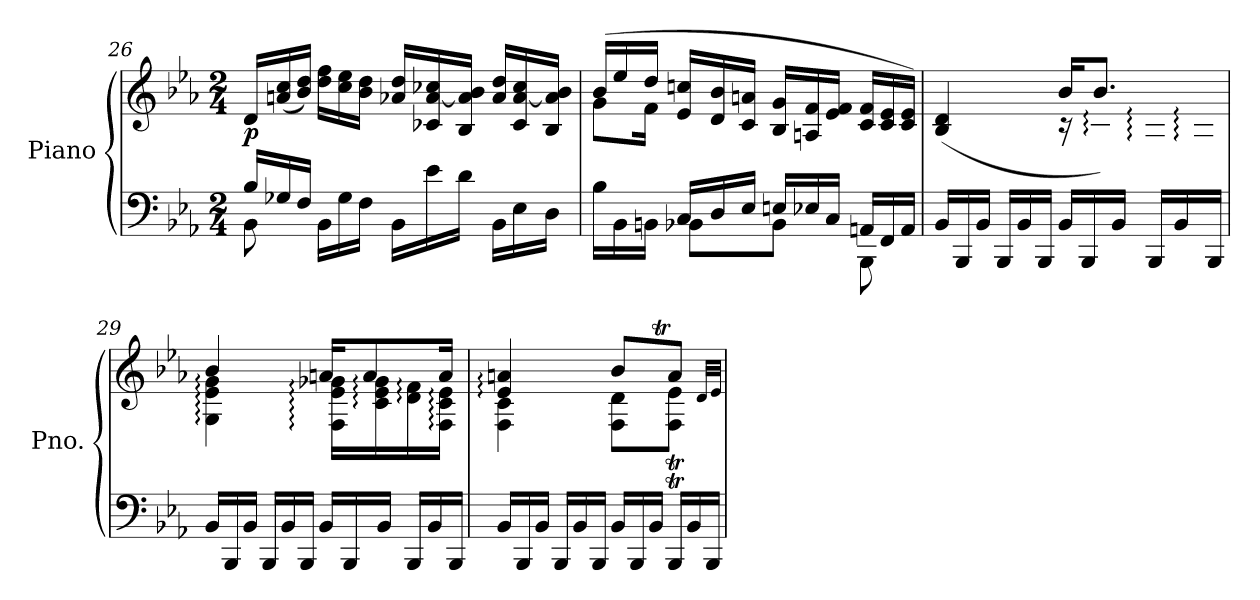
**kern	**kern	**dynam
*part1	*part1	*part1
*staff2	*staff1	*staff1/2
*I"Piano	*	*
*I'Pno.	*	*
*clefF4	*clefG2	*
*k[b-e-a-]	*k[b-e-a-]	*
*M2/4	*M2/4	*
*Xtuplet	*Xtuplet	*
=26	=26	=26
*^	*	*
!	!	!	!LO:DY:b
24B-/LL	8BB-\	24d/LL	p
24G-X/	.	(<24an/ 24cc/	.
24F/JJ	.	24b-/ 24dd/JJ)	.
24BB-\LL	8ryy	24dd\ 24ff\LL	.
24G-\	.	24cc\ 24ee-\	.
24F\JJ	.	24b-\ 24dd\JJ	.
24BB-\LL	4ryy	24a-X/ 24dd/LL	.
24e-\	.	24c-X/ [24a-/ 24cc-X/	.
24d\JJ	.	24B-/ 24a-/] 24b-/JJ	.
24BB-\LL	.	24a-/ 24dd/LL	.
24E-\	.	24c-/ [24a-/ 24cc-/	.
24D\JJ	.	24B-/ 24a-/] 24b-/JJ	.
!!LO:LB:g=z
=27	=27	=27	=27
*	*	*^	*
24B-\LL	8ryy	(>24b-/LL	12g\L	.
24BB-\	.	24ee-/	.	.
24BBn\JJ	.	24dd/JJ	24f\Jk	.
24C/LL	8BB-X\L	24e-/ 24ccn/LL	8ryy	.
24D/	.	24d/ 24b-/	.	.
24E-/JJ	.	24c/ 24an/JJ	.	.
24En/LL	8BB-\J	24B-/ 24g/LL	4ryy	.
24E-X/	.	24An/ 24f/	.	.
24C/JJ	.	24e-/ 24f/JJ	.	.
24AAn/LL	8BBB-\	24c/ 24f/LL	.	.
24FF/	.	24c/ 24e-/	.	.
24AA/JJ	.	24c/ 24e-/JJ)	.	.
*v	*v	*	*	*
=28	=28	=28	=28
24BB-/LL	(>4B-/ 4d/	4ryy	.
24BBB-/	.	.	.
24BB-/JJ	.	.	.
24BBB-/LL	.	.	.
24BB-/	.	.	.
24BBB-/JJ	.	.	.
24BB-/LL	16b-/KL	16r	.
24BBB-/	.	.	.
.	8.b-/J)	16B-\: 16d\: 16b-\yy:LL	.
24BB-/JJ	.	.	.
24BBB-/LL	.	16An\: 16c\: 16e-\:	.
24BB-/	.	.	.
.	.	16A-X\: 16d\: 16f\:JJ	.
24BBB-/JJ	.	.	.
=29	=29	=29	=29
24BB-/LL	4b-/	4G\: 4e-\: 4g\: 4b-\yy:	.
24BBB-/	.	.	.
24BB-/JJ	.	.	.
24BBB-/LL	.	.	.
24BB-/	.	.	.
24BBB-/JJ	.	.	.
24BB-/LL	16an/KL	16F\: 16e-\: 16g-X\:LL	.
24BBB-/	.	.	.
.	8a/	16c\: 16e-\: 16g-\:	.
24BB-/JJ	.	.	.
24BBB-/LL	.	16d\: 16f\:	.
24BB-/	.	.	.
.	16a/Jk	16F\: 16c\: 16e-\:JJ	.
24BBB-/JJ	.	.	.
!!LO:LB:g=z
=30	=30	=30	=30
*	*	*^	*
24BB-/LL	4e-/: 4an/:	4F\ 4c\	4ryy	.
24BBB-/	.	.	.	.
24BB-/JJ	.	.	.	.
24BBB-/LL	.	.	.	.
24BB-/	.	.	.	.
24BBB-/JJ	.	.	.	.
24BB-/LL	8b-:/L	8F\ 8d\L	8ryy	.
24BBB-/	.	.	.	.
24BB-/JJ	.	.	.	.
24BBB-/LL	8a/J	8F\T 8e-\TJ	8e-T/yy	.
24BB-/	.	.	.	.
24BBB-/JJ	.	.	.	.
*	*	*v	*v	*
.	.	32qd/LLL	.
.	.	32qe-/JJJ	.
*	*v	*v	*
=	=	=
*-	*-	*-
